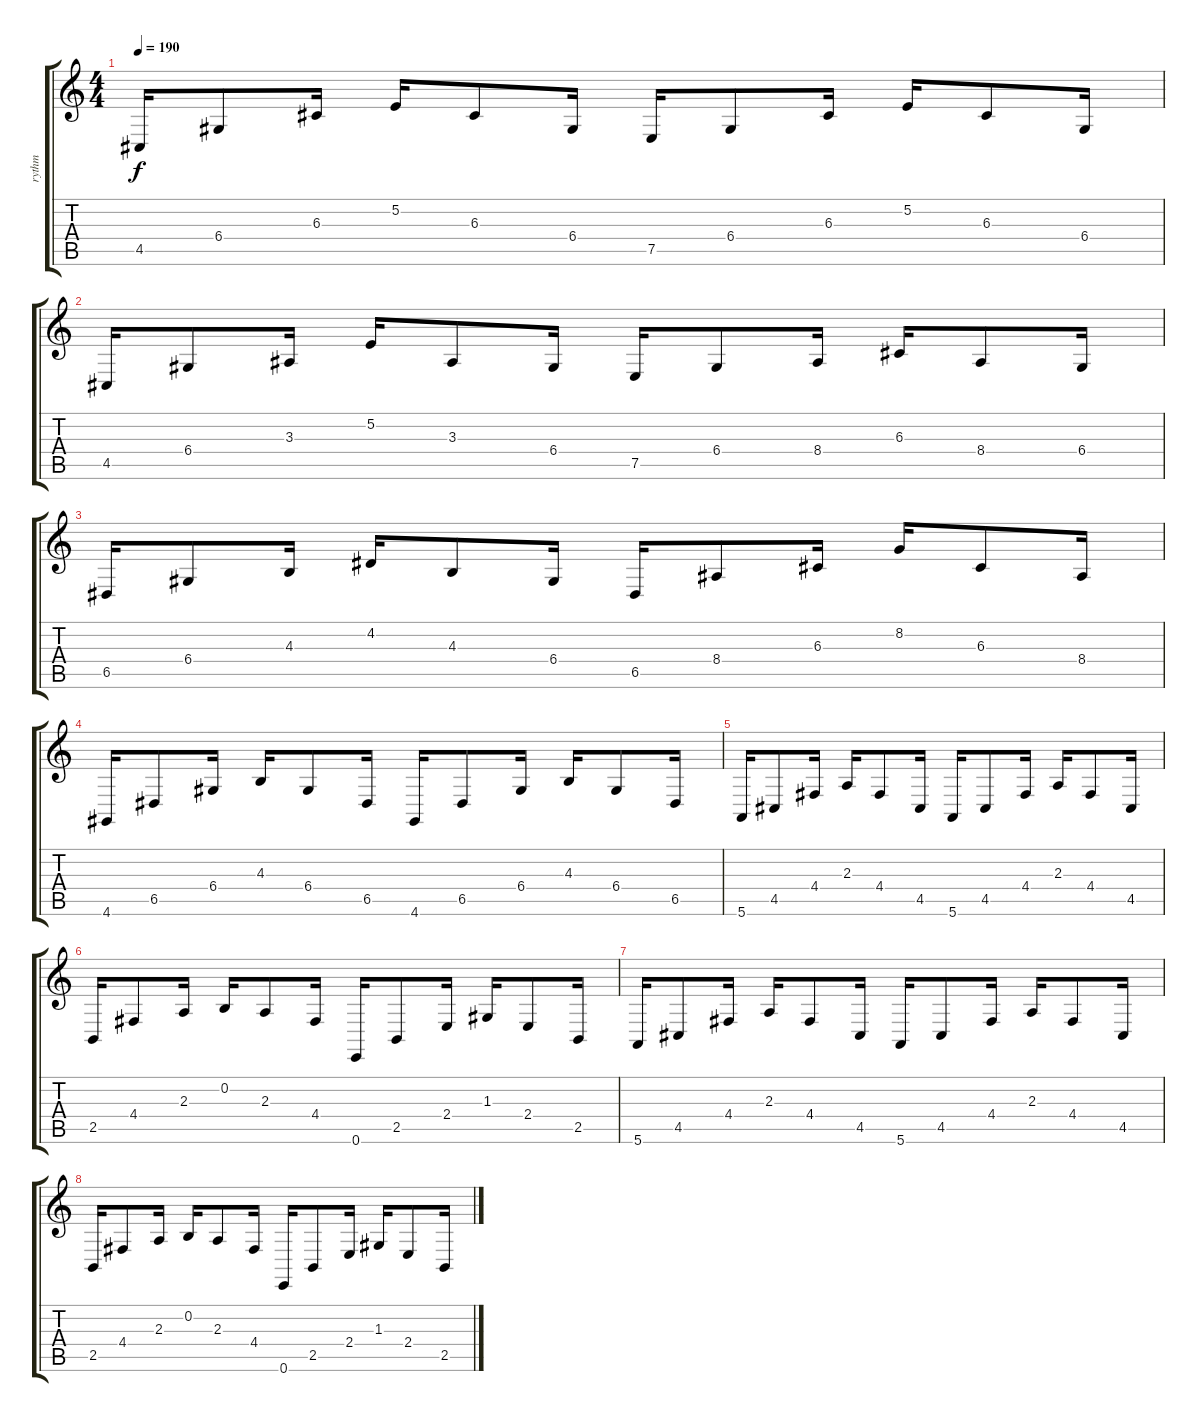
\track ("rythm" "rythm") {instrument acousticgrandpiano}
\staff {score tabs}
\tuning (E4 B3 G3 D3 A2 E2) {hide}
\ts (4 4)
\tempo 190
\clef g2
\ks c
4.5.16{dy f} 6.4.8 6.3.16 5.2.16 6.3.8 6.4.16 7.5.16 6.4.8 6.3.16 5.2.16 6.3.8 6.4.16 |
4.5.16 6.4.8 3.3.16 5.2.16 3.3.8 6.4.16 7.5.16 6.4.8 8.4.16 6.3.16 8.4.8 6.4.16 |
6.5.16 6.4.8 4.3.16 4.2.16 4.3.8 6.4.16 6.5.16 8.4.8 6.3.16 8.2.16 6.3.8 8.4.16 |
4.6.16 6.5.8 6.4.16 4.3.16 6.4.8 6.5.16 4.6.16 6.5.8 6.4.16 4.3.16 6.4.8 6.5.16 |
5.6.16 4.5.8 4.4.16 2.3.16 4.4.8 4.5.16 5.6.16 4.5.8 4.4.16 2.3.16 4.4.8 4.5.16 |
2.5.16 4.4.8 2.3.16 0.2.16 2.3.8 4.4.16 0.6.16 2.5.8 2.4.16 1.3.16 2.4.8 2.5.16 |
5.6.16 4.5.8 4.4.16 2.3.16 4.4.8 4.5.16 5.6.16 4.5.8 4.4.16 2.3.16 4.4.8 4.5.16 |
2.5.16 4.4.8 2.3.16 0.2.16 2.3.8 4.4.16 0.6.16 2.5.8 2.4.16 1.3.16 2.4.8 2.5.16
